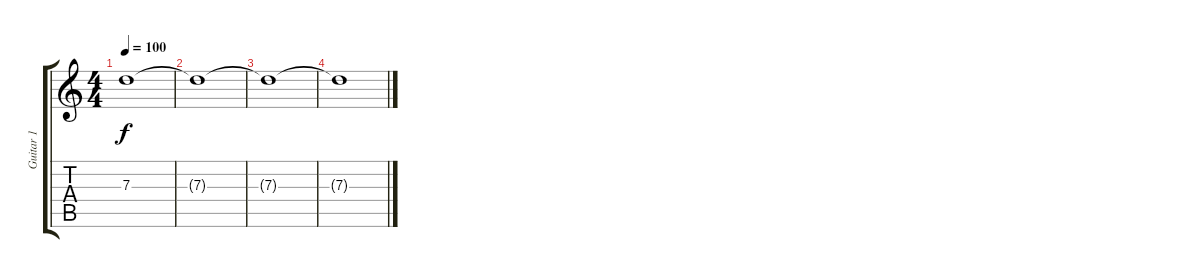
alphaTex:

\track ("Guitar 1" "Guitar 1") {instrument overdrivenguitar}
\staff {score tabs}
\tuning (E4 B3 G3 D3 A2 E2) {hide}
\ts (4 4)
\tempo 100
\clef g2
\ks c
7.3.1{dy f} |
7.3{t}.1 |
7.3{t}.1 |
7.3{t}.1
